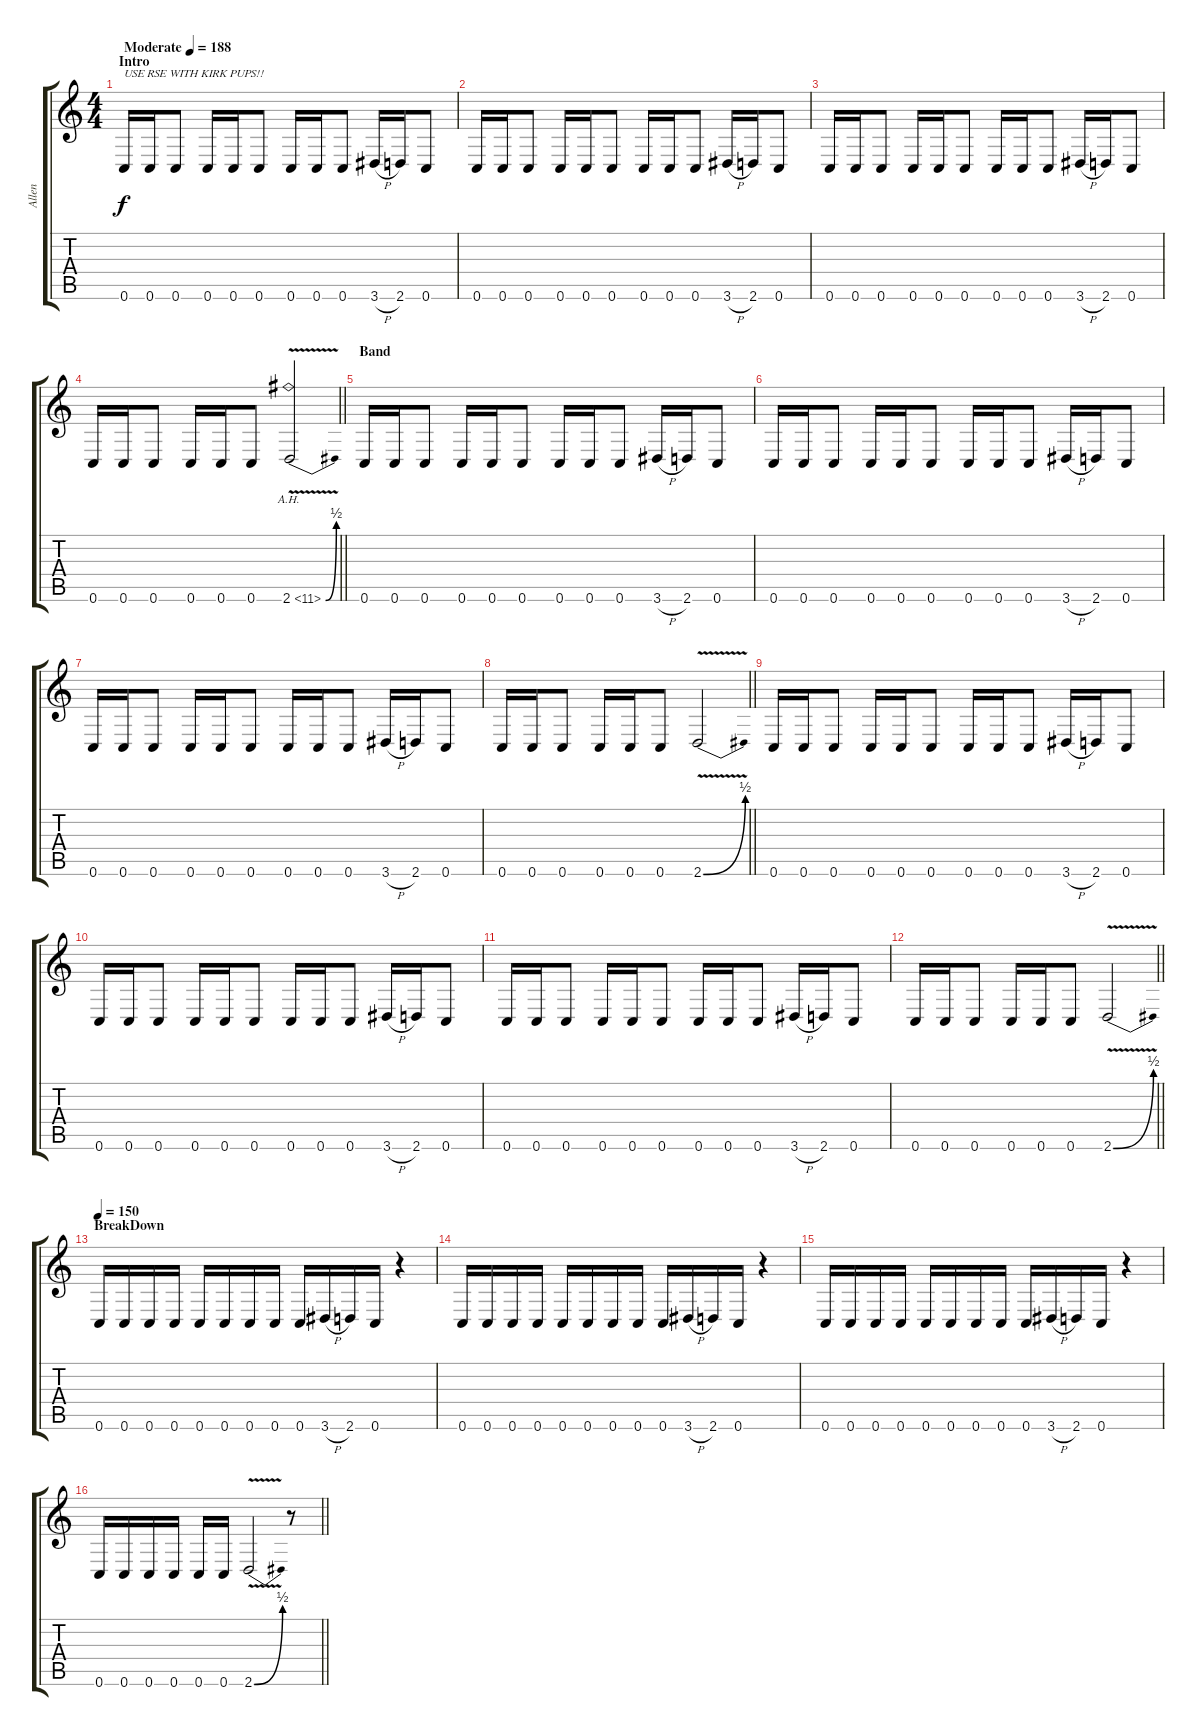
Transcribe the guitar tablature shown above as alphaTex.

\track ("Allen" "Allen") {instrument distortionguitar}
\staff {score tabs}
\tuning (D4 A3 F3 C3 G2 C2) {hide}
\ts (4 4)
\section ("" "Intro")
\tempo (188 "Moderate")
\clef g2
\ks c
0.6.16{txt "USE RSE WITH KIRK PUPS!!" dy f instrument distortionguitar beam Up} 0.6.16{beam Up} 0.6.8{beam Up} 0.6.16 0.6.16 0.6.8 0.6.16 0.6.16 0.6.8 3.6{h}.16 2.6.16 0.6.8 |
0.6.16{beam Up} 0.6.16{beam Up} 0.6.8{beam Up} 0.6.16 0.6.16 0.6.8 0.6.16 0.6.16 0.6.8 3.6{h}.16 2.6.16 0.6.8 |
0.6.16{beam Up} 0.6.16{beam Up} 0.6.8{beam Up} 0.6.16 0.6.16 0.6.8 0.6.16 0.6.16 0.6.8 3.6{h}.16 2.6.16 0.6.8 |
\barLineRight lightlight
0.6.16{beam Up} 0.6.16{beam Up} 0.6.8{beam Up} 0.6.16 0.6.16 0.6.8 2.6{be (bend 0 0 60 2) ah 9 v}.2 |
\section ("" "Band")
0.6.16{beam Up} 0.6.16{beam Up} 0.6.8{beam Up} 0.6.16 0.6.16 0.6.8 0.6.16 0.6.16 0.6.8 3.6{h}.16 2.6.16 0.6.8 |
0.6.16{beam Up} 0.6.16{beam Up} 0.6.8{beam Up} 0.6.16 0.6.16 0.6.8 0.6.16 0.6.16 0.6.8 3.6{h}.16 2.6.16 0.6.8 |
0.6.16{beam Up} 0.6.16{beam Up} 0.6.8{beam Up} 0.6.16 0.6.16 0.6.8 0.6.16 0.6.16 0.6.8 3.6{h}.16 2.6.16 0.6.8 |
\barLineRight lightlight
0.6.16{beam Up} 0.6.16{beam Up} 0.6.8{beam Up} 0.6.16 0.6.16 0.6.8 2.6{be (bend 0 0 60 2) v}.2 |
0.6.16{beam Up} 0.6.16{beam Up} 0.6.8{beam Up} 0.6.16 0.6.16 0.6.8 0.6.16 0.6.16 0.6.8 3.6{h}.16 2.6.16 0.6.8 |
0.6.16{beam Up} 0.6.16{beam Up} 0.6.8{beam Up} 0.6.16 0.6.16 0.6.8 0.6.16 0.6.16 0.6.8 3.6{h}.16 2.6.16 0.6.8 |
0.6.16{beam Up} 0.6.16{beam Up} 0.6.8{beam Up} 0.6.16 0.6.16 0.6.8 0.6.16 0.6.16 0.6.8 3.6{h}.16 2.6.16 0.6.8 |
\barLineRight lightlight
0.6.16{beam Up} 0.6.16{beam Up} 0.6.8{beam Up} 0.6.16 0.6.16 0.6.8 2.6{be (bend 0 0 60 2) v}.2 |
\section ("" "BreakDown")
\tempo 150
0.6.16{beam Up} 0.6.16{beam Up} 0.6.16{beam Up} 0.6.16 0.6.16 0.6.16 0.6.16 0.6.16 0.6.16 3.6{h}.16 2.6.16 0.6.16 r.4 |
0.6.16{beam Up} 0.6.16{beam Up} 0.6.16{beam Up} 0.6.16 0.6.16 0.6.16 0.6.16 0.6.16 0.6.16 3.6{h}.16 2.6.16 0.6.16 r.4 |
0.6.16{beam Up} 0.6.16{beam Up} 0.6.16{beam Up} 0.6.16 0.6.16 0.6.16 0.6.16 0.6.16 0.6.16 3.6{h}.16 2.6.16 0.6.16 r.4 |
\barLineRight lightlight
0.6.16{beam Up} 0.6.16{beam Up} 0.6.16{beam Up} 0.6.16 0.6.16 0.6.16 2.6{be (bend 0 0 60 2) v}.2 r.8
